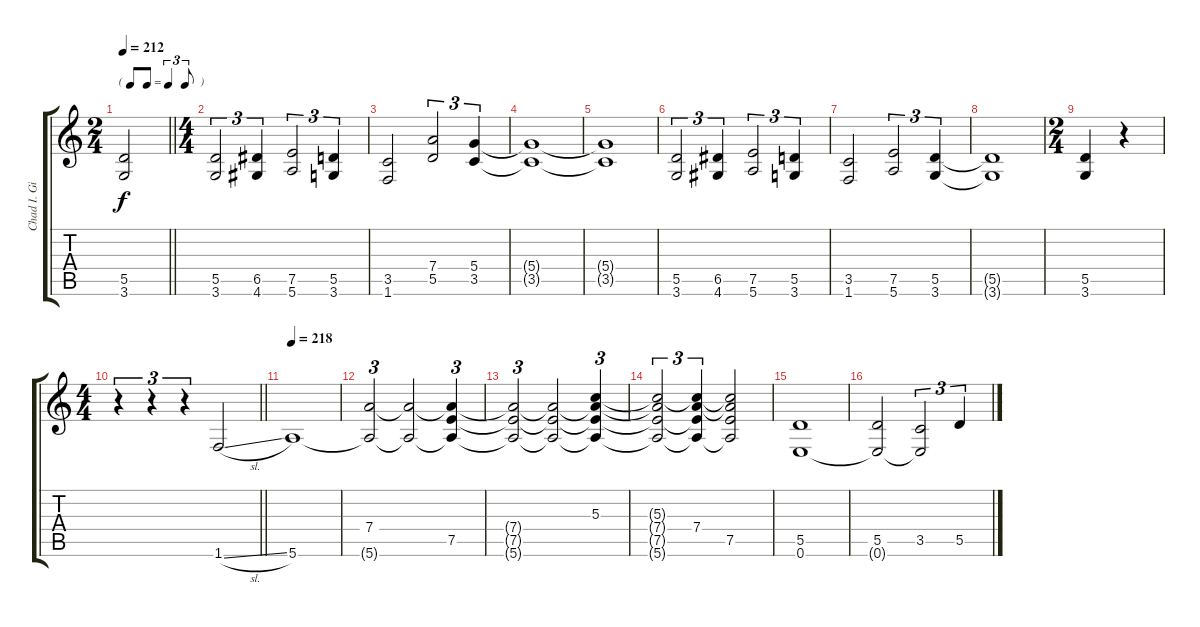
\track ("Chad I. Ginsburg" "Chad I. Gi") {instrument acousticguitarsteel}
\staff {score tabs}
\tuning (E4 B3 G3 D3 A2 E2) {hide}
\ts (2 4)
\tf triplet8th
\tempo 212
\clef g2
\barLineRight lightlight
\ks c
(5.5{t} 3.6{t}).2{dy f} |
\ts (4 4)
\section ("" "")
(5.5 3.6).2{tu (3 2) instrument distortionguitar} (6.5 4.6).4{tu (3 2)} (7.5 5.6).2{tu (3 2)} (5.5 3.6).4{tu (3 2)} |
(3.5 1.6).2 (7.4 5.5).2{tu (3 2)} (5.4 3.5).4{tu (3 2)} |
(5.4{t} 3.5{t}).1 |
(5.4{t} 3.5{t}).1 |
(5.5 3.6).2{tu (3 2)} (6.5 4.6).4{tu (3 2)} (7.5 5.6).2{tu (3 2)} (5.5 3.6).4{tu (3 2)} |
(3.5 1.6).2 (7.5 5.6).2{tu (3 2)} (5.5 3.6).4{tu (3 2)} |
(5.5{t} 3.6{t}).1 |
\ts (2 4)
(5.5 3.6).4 r.4 |
\ts (4 4)
\barLineRight lightlight
r.4{tu (3 2)} r.4{tu (3 2)} r.4{tu (3 2)} 1.6{sl}.2 |
\section ("" "")
\tempo 218
5.6.1 |
(7.4 5.6{t}).2{tu (3 2)} (7.4{t} 5.6{t}).2 (7.4{t} 7.5 5.6{t}).4{tu (3 2)} |
(7.4{t} 7.5{t} 5.6{t}).2{tu (3 2)} (7.4{t} 7.5{t} 5.6{t}).2 (5.3 7.4{t} 7.5{t} 5.6{t}).4{tu (3 2)} |
(5.3{t} 7.4{t} 7.5{t} 5.6{t}).2{tu (3 2)} (5.3{t} 7.4 7.5{t} 5.6{t}).4{tu (3 2)} (5.3{t} 7.4{t} 7.5 5.6{t}).2 |
(5.5 0.6).1 |
(5.5 0.6{t}).2 (3.5 0.6{t}).2{tu (3 2)} 5.5.4{tu (3 2)}
